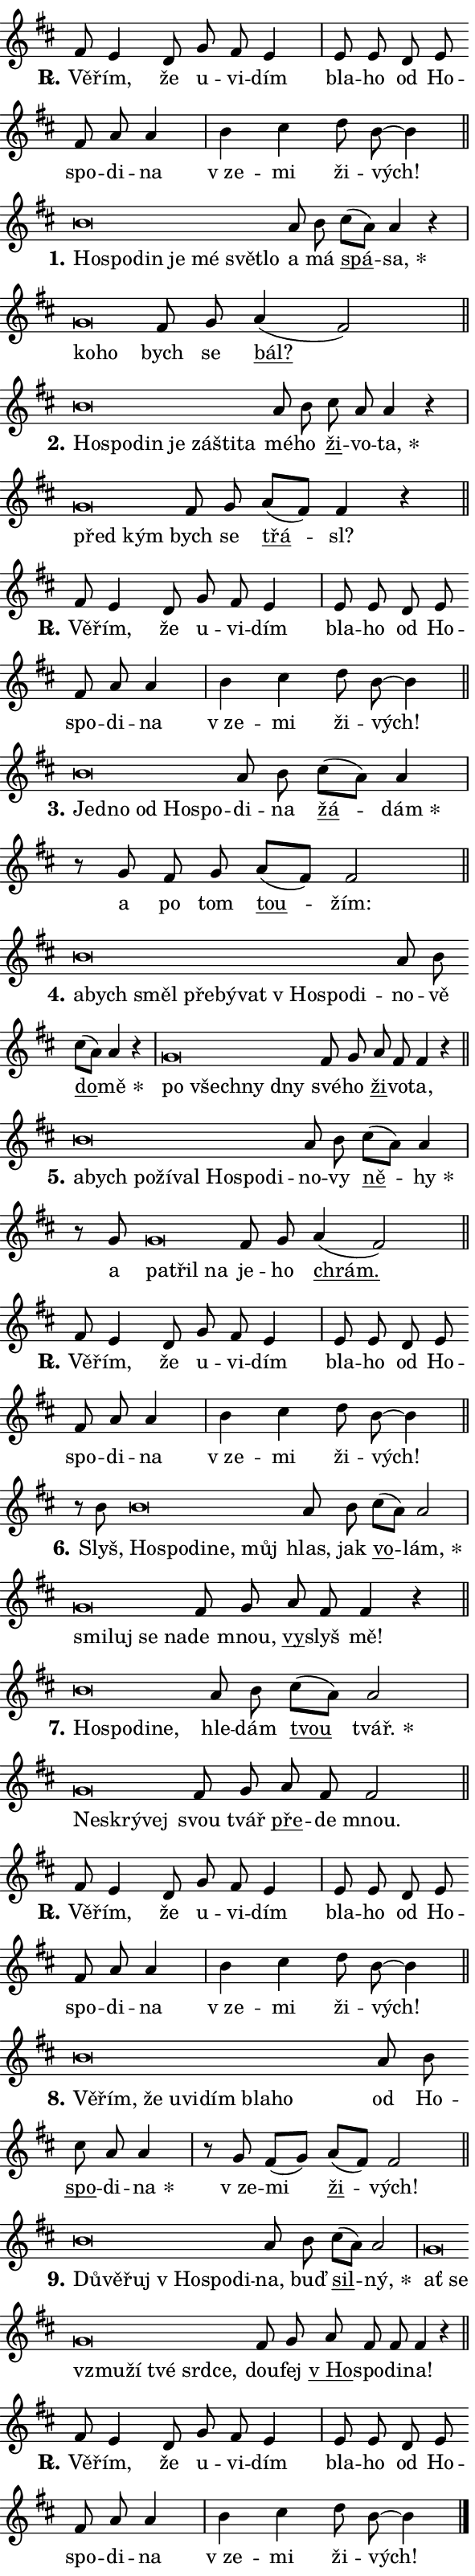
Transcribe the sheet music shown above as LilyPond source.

\version "2.24.0"
\header { tagline = "" }
\paper {
  indent = 0\cm
  top-margin = 0\cm
  right-margin = 0.13\cm % to fit lyric hyphens
  bottom-margin = 0\cm
  left-margin = 0\cm
  paper-width = 10\cm
  page-breaking = #ly:one-page-breaking
  system-system-spacing.basic-distance = #11
  score-system-spacing.basic-distance = #11
  ragged-last = ##f
}


%% Author: Thomas Morley
%% https://lists.gnu.org/archive/html/lilypond-user/2020-05/msg00002.html
#(define (line-position grob)
"Returns position of @var[grob} in current system:
   @code{'start}, if at first time-step
   @code{'end}, if at last time-step
   @code{'middle} otherwise
"
  (let* ((col (ly:item-get-column grob))
         (ln (ly:grob-object col 'left-neighbor))
         (rn (ly:grob-object col 'right-neighbor))
         (col-to-check-left (if (ly:grob? ln) ln col))
         (col-to-check-right (if (ly:grob? rn) rn col))
         (break-dir-left
           (and
             (ly:grob-property col-to-check-left 'non-musical #f)
             (ly:item-break-dir col-to-check-left)))
         (break-dir-right
           (and
             (ly:grob-property col-to-check-right 'non-musical #f)
             (ly:item-break-dir col-to-check-right))))
        (cond ((eqv? 1 break-dir-left) 'start)
              ((eqv? -1 break-dir-right) 'end)
              (else 'middle))))

#(define (tranparent-at-line-position vctor)
  (lambda (grob)
  "Relying on @code{line-position} select the relevant enry from @var{vctor}.
Used to determine transparency,"
    (case (line-position grob)
      ((end) (not (vector-ref vctor 0)))
      ((middle) (not (vector-ref vctor 1)))
      ((start) (not (vector-ref vctor 2))))))

noteHeadBreakVisibility =
#(define-music-function (break-visibility)(vector?)
"Makes @code{NoteHead}s transparent relying on @var{break-visibility}"
#{
  \override NoteHead.transparent =
    #(tranparent-at-line-position break-visibility)
#})

#(define delete-ledgers-for-transparent-note-heads
  (lambda (grob)
    "Reads whether a @code{NoteHead} is transparent.
If so this @code{NoteHead} is removed from @code{'note-heads} from
@var{grob}, which is supposed to be @code{LedgerLineSpanner}.
As a result ledgers are not printed for this @code{NoteHead}"
    (let* ((nhds-array (ly:grob-object grob 'note-heads))
           (nhds-list
             (if (ly:grob-array? nhds-array)
                 (ly:grob-array->list nhds-array)
                 '()))
           ;; Relies on the transparent-property being done before
           ;; Staff.LedgerLineSpanner.after-line-breaking is executed.
           ;; This is fragile ...
           (to-keep
             (remove
               (lambda (nhd)
                 (ly:grob-property nhd 'transparent #f))
               nhds-list)))
      ;; TODO find a better method to iterate over grob-arrays, similiar
      ;; to filter/remove etc for lists
      ;; For now rebuilt from scratch
      (set! (ly:grob-object grob 'note-heads)  '())
      (for-each
        (lambda (nhd)
          (ly:pointer-group-interface::add-grob grob 'note-heads nhd))
        to-keep))))

squashNotes = {
  \override NoteHead.X-extent = #'(-0.2 . 0.2)
  \override NoteHead.Y-extent = #'(-0.75 . 0)
  \override NoteHead.stencil =
    #(lambda (grob)
       (let ((pos (ly:grob-property grob 'staff-position)))
         (begin
           (if (< pos -7) (display "ERROR: Lower brevis then expected\n") (display ""))
           (if (<= pos -6) ly:text-interface::print ly:note-head::print))))
}
unSquashNotes = {
  \revert NoteHead.X-extent
  \revert NoteHead.Y-extent
  \revert NoteHead.stencil
}

hideNotes = \noteHeadBreakVisibility #begin-of-line-visible
unHideNotes = \noteHeadBreakVisibility #all-visible

% work-around for resetting accidentals
% https://lilypond.org/doc/v2.23/Documentation/notation/displaying-rhythms#unmetered-music
cadenzaMeasure = {
  \cadenzaOff
  \partial 1024 s1024
  \cadenzaOn
}

#(define-markup-command (accent layout props text) (markup?)
  "Underline accented syllable"
  (interpret-markup layout props
    #{\markup \override #'(offset . 4.3) \underline { #text }#}))

responsum = \markup \concat {
  "R" \hspace #-1.05 \path #0.1 #'((moveto 0 0.07) (lineto 0.9 0.8)) \hspace #0.05 "."
}

spaceSize = #0.6828661417322834 % exact space size for TeX Gyre Schola

\layout {
  \context {
    \Staff
    \remove "Time_signature_engraver"
    \override LedgerLineSpanner.after-line-breaking = #delete-ledgers-for-transparent-note-heads
  }
  \context {
    \Lyrics {
      \override LyricSpace.minimum-distance = \spaceSize
      \override LyricText.font-name = #"TeX Gyre Schola"
      \override LyricText.font-size = 1
      \override StanzaNumber.font-name = #"TeX Gyre Schola Bold"
      \override StanzaNumber.font-size = 1
    }
  }
  \context {
    \Score 
    \override NoteHead.text =
      #(lambda (grob) 
        (let ((pos (ly:grob-property grob 'staff-position)))
          #{\markup {
            \combine
              \halign #-0.55 \raise #(if (= pos -6) 0 0.5) \override #'(thickness . 2) \draw-line #'(3.2 . 0)
              \musicglyph "noteheads.sM1"
          }#}))
  }
}

% magnetic-lyrics.ily
%
%   written by
%     Jean Abou Samra <jean@abou-samra.fr>
%     Werner Lemberg <wl@gnu.org>
%
%   adapted by
%     Jiri Hon <jiri.hon@gmail.com>
%
% Version 2022-Apr-15

% https://www.mail-archive.com/lilypond-user@gnu.org/msg149350.html

#(define (Left_hyphen_pointer_engraver context)
   "Collect syllable-hyphen-syllable occurrences in lyrics and store
them in properties.  This engraver only looks to the left.  For
example, if the lyrics input is @code{foo -- bar}, it does the
following.

@itemize @bullet
@item
Set the @code{text} property of the @code{LyricHyphen} grob between
@q{foo} and @q{bar} to @code{foo}.

@item
Set the @code{left-hyphen} property of the @code{LyricText} grob with
text @q{foo} to the @code{LyricHyphen} grob between @q{foo} and
@q{bar}.
@end itemize

Use this auxiliary engraver in combination with the
@code{lyric-@/text::@/apply-@/magnetic-@/offset!} hook."
   (let ((hyphen #f)
         (text #f))
     (make-engraver
      (acknowledgers
       ((lyric-syllable-interface engraver grob source-engraver)
        (set! text grob)))
      (end-acknowledgers
       ((lyric-hyphen-interface engraver grob source-engraver)
        ;(when (not (grob::has-interface grob 'lyric-space-interface))
          (set! hyphen grob)));)
      ((stop-translation-timestep engraver)
       (when (and text hyphen)
         (ly:grob-set-object! text 'left-hyphen hyphen))
       (set! text #f)
       (set! hyphen #f)))))

#(define (lyric-text::apply-magnetic-offset! grob)
   "If the space between two syllables is less than the value in
property @code{LyricText@/.details@/.squash-threshold}, move the right
syllable to the left so that it gets concatenated with the left
syllable.

Use this function as a hook for
@code{LyricText@/.after-@/line-@/breaking} if the
@code{Left_@/hyphen_@/pointer_@/engraver} is active."
   (let ((hyphen (ly:grob-object grob 'left-hyphen #f)))
     (when hyphen
       (let ((left-text (ly:spanner-bound hyphen LEFT)))
         (when (grob::has-interface left-text 'lyric-syllable-interface)
           (let* ((common (ly:grob-common-refpoint grob left-text X))
                  (this-x-ext (ly:grob-extent grob common X))
                  (left-x-ext
                   (begin
                     ;; Trigger magnetism for left-text.
                     (ly:grob-property left-text 'after-line-breaking)
                     (ly:grob-extent left-text common X)))
                  ;; `delta` is the gap width between two syllables.
                  (delta (- (interval-start this-x-ext)
                            (interval-end left-x-ext)))
                  (details (ly:grob-property grob 'details))
                  (threshold (assoc-get 'squash-threshold details 0.2)))
             (when (< delta threshold)
               (let* (;; We have to manipulate the input text so that
                      ;; ligatures crossing syllable boundaries are not
                      ;; disabled.  For languages based on the Latin
                      ;; script this is essentially a beautification.
                      ;; However, for non-Western scripts it can be a
                      ;; necessity.
                      (lt (ly:grob-property left-text 'text))
                      (rt (ly:grob-property grob 'text))
                      (is-space (grob::has-interface hyphen 'lyric-space-interface))
                      (space (if is-space " " ""))
                      (extra-delta (if is-space spaceSize 0))
                      ;; Append new syllable.
                      (ltrt-space (if (and (string? lt) (string? rt))
                                (string-append lt space rt)
                                (make-concat-markup (list lt space rt))))
                      ;; Right-align `ltrt` to the right side.
                      (ltrt-space-markup (grob-interpret-markup
                               grob
                               (make-translate-markup
                                (cons (interval-length this-x-ext) 0)
                                (make-right-align-markup ltrt-space)))))
                 (begin
                   ;; Don't print `left-text`.
                   (ly:grob-set-property! left-text 'stencil #f)
                   ;; Set text and stencil (which holds all collected
                   ;; syllables so far) and shift it to the left.
                   (ly:grob-set-property! grob 'text ltrt-space)
                   (ly:grob-set-property! grob 'stencil ltrt-space-markup)
                   (ly:grob-translate-axis! grob (- (- delta extra-delta)) X))))))))))


#(define (lyric-hyphen::displace-bounds-first grob)
   ;; Make very sure this callback isn't triggered too early.
   (let ((left (ly:spanner-bound grob LEFT))
         (right (ly:spanner-bound grob RIGHT)))
     (ly:grob-property left 'after-line-breaking)
     (ly:grob-property right 'after-line-breaking)
     (ly:lyric-hyphen::print grob)))

squashThreshold = #0.4

\layout {
  \context {
    \Lyrics
    \consists #Left_hyphen_pointer_engraver
    \override LyricText.after-line-breaking =
      #lyric-text::apply-magnetic-offset!
    \override LyricHyphen.stencil = #lyric-hyphen::displace-bounds-first
    \override LyricText.details.squash-threshold = \squashThreshold
    \override LyricHyphen.minimum-distance = 0
    \override LyricHyphen.minimum-length = \squashThreshold
  }
}

squashText = \override LyricText.details.squash-threshold = 9999
unSquashText = \override LyricText.details.squash-threshold = \squashThreshold

leftText = \override LyricText.self-alignment-X = #LEFT
unLeftText = \revert LyricText.self-alignment-X

starOffset = #(lambda (grob) 
                (let ((x_offset (ly:self-alignment-interface::aligned-on-x-parent grob)))
                  (if (= x_offset 0) 0 (+ x_offset 1.2))))

star = #(define-music-function (syllable)(string?)
"Append star separator at the end of a syllable"
#{
  \once \override LyricText.X-offset = #starOffset
  \lyricmode { \markup {
    #syllable
    \override #'((font-name . "TeX Gyre Schola Bold")) \hspace #0.2 \lower #0.65 \larger "*"
  } }
#})

starAccent = #(define-music-function (syllable)(string?)
"Append star separator at the end of a syllable and make accent"
#{
  \once \override LyricText.X-offset = #starOffset
  \lyricmode { \markup {
    \accent #syllable
    \override #'((font-name . "TeX Gyre Schola Bold")) \hspace #0.2 \lower #0.65 \larger "*"
  } }
#})

breath = #(define-music-function (syllable)(string?)
"Append breathing indicator at the end of a syllable"
#{
  \lyricmode { \markup { #syllable "+" } }
#})

optionalBreath = #(define-music-function (syllable)(string?)
"Append optional breathing indicator at the end of a syllable"
#{
  \lyricmode { \markup { #syllable "(+)" } }
#})


\score {
    <<
        \new Voice = "melody" { \cadenzaOn \key d \major \relative { fis'8 e4 d8 g fis e4 \cadenzaMeasure \bar "|" e8 e d e \bar "" fis a a4 \cadenzaMeasure \bar "|" b cis d8 b~ b4 \cadenzaMeasure \bar "||" \break } }
        \new Lyrics \lyricsto "melody" { \lyricmode { \set stanza = \responsum
Vě -- řím, že u -- vi -- dím bla -- ho od Ho -- spo -- di -- na "v ze" -- mi ži -- vých! } }
    >>
    \layout {}
}

\score {
    <<
        \new Voice = "melody" { \cadenzaOn \key d \major \relative { \squashNotes b'\breve*1/16 \hideNotes \breve*1/16 \bar "" \breve*1/16 \bar "" \breve*1/16 \bar "" \breve*1/16 \bar "" \breve*1/16 \breve*1/16 \bar "" \unHideNotes \unSquashNotes a8 b \bar "" cis[( a)] a4 r \cadenzaMeasure \bar "|" \squashNotes g\breve*1/16 \hideNotes \breve*1/16 \bar "" \unHideNotes \unSquashNotes fis8 g \bar "" a4( fis2) \cadenzaMeasure \bar "||" \break } }
        \new Lyrics \lyricsto "melody" { \lyricmode { \set stanza = "1."
\leftText Ho -- \squashText spo -- din je mé svět -- lo \unLeftText \unSquashText a má \markup \accent spá -- \star sa, \leftText ko -- \squashText ho \unLeftText \unSquashText bych se \markup \accent bál? } }
    >>
    \layout {}
}

\score {
    <<
        \new Voice = "melody" { \cadenzaOn \key d \major \relative { \squashNotes b'\breve*1/16 \hideNotes \breve*1/16 \bar "" \breve*1/16 \bar "" \breve*1/16 \bar "" \breve*1/16 \bar "" \breve*1/16 \breve*1/16 \bar "" \unHideNotes \unSquashNotes a8 b \bar "" cis a a4 r \cadenzaMeasure \bar "|" \squashNotes g\breve*1/16 \hideNotes \breve*1/16 \bar "" \unHideNotes \unSquashNotes fis8 g \bar "" a[( fis)] fis4 r \cadenzaMeasure \bar "||" \break } }
        \new Lyrics \lyricsto "melody" { \lyricmode { \set stanza = "2."
\leftText Ho -- \squashText spo -- din je zá -- šti -- ta \unLeftText \unSquashText mé -- ho \markup \accent ži -- vo -- \star ta, \leftText před \squashText kým \unLeftText \unSquashText bych se \markup \accent třá -- sl? } }
    >>
    \layout {}
}

\score {
    <<
        \new Voice = "melody" { \cadenzaOn \key d \major \relative { fis'8 e4 d8 g fis e4 \cadenzaMeasure \bar "|" e8 e d e \bar "" fis a a4 \cadenzaMeasure \bar "|" b cis d8 b~ b4 \cadenzaMeasure \bar "||" \break } }
        \new Lyrics \lyricsto "melody" { \lyricmode { \set stanza = \responsum
Vě -- řím, že u -- vi -- dím bla -- ho od Ho -- spo -- di -- na "v ze" -- mi ži -- vých! } }
    >>
    \layout {}
}

\score {
    <<
        \new Voice = "melody" { \cadenzaOn \key d \major \relative { \squashNotes b'\breve*1/16 \hideNotes \breve*1/16 \bar "" \breve*1/16 \bar "" \breve*1/16 \breve*1/16 \bar "" \unHideNotes \unSquashNotes a8 b \bar "" cis[( a)] a4 \cadenzaMeasure \bar "|" r8 g8 fis8 g \bar "" a[( fis)] fis2 \cadenzaMeasure \bar "||" \break } }
        \new Lyrics \lyricsto "melody" { \lyricmode { \set stanza = "3."
\leftText Jed -- \squashText no od Ho -- spo -- \unLeftText \unSquashText di -- na \markup \accent žá -- \star dám a po tom \markup \accent tou -- žím: } }
    >>
    \layout {}
}

\score {
    <<
        \new Voice = "melody" { \cadenzaOn \key d \major \relative { \squashNotes b'\breve*1/16 \hideNotes \breve*1/16 \bar "" \breve*1/16 \bar "" \breve*1/16 \bar "" \breve*1/16 \bar "" \breve*1/16 \bar "" \breve*1/16 \bar "" \breve*1/16 \breve*1/16 \bar "" \unHideNotes \unSquashNotes a8 b \bar "" cis[( a)] a4 r \cadenzaMeasure \bar "|" \squashNotes g\breve*1/16 \hideNotes \breve*1/16 \bar "" \breve*1/16 \breve*1/16 \bar "" \unHideNotes \unSquashNotes fis8 g \bar "" a8 fis fis4 r \cadenzaMeasure \bar "||" \break } }
        \new Lyrics \lyricsto "melody" { \lyricmode { \set stanza = "4."
\leftText a -- \squashText bych směl pře -- bý -- vat "v Ho" -- spo -- di -- \unLeftText \unSquashText no -- vě \markup \accent do -- \star mě \leftText po \squashText všech -- ny dny \unLeftText \unSquashText své -- ho \markup \accent ži -- vo -- ta, } }
    >>
    \layout {}
}

\score {
    <<
        \new Voice = "melody" { \cadenzaOn \key d \major \relative { \squashNotes b'\breve*1/16 \hideNotes \breve*1/16 \bar "" \breve*1/16 \bar "" \breve*1/16 \bar "" \breve*1/16 \bar "" \breve*1/16 \bar "" \breve*1/16 \breve*1/16 \bar "" \unHideNotes \unSquashNotes a8 b \bar "" cis[( a)] a4 \cadenzaMeasure \bar "|" r8 g \squashNotes g\breve*1/16 \hideNotes \breve*1/16 \breve*1/16 \bar "" \unHideNotes \unSquashNotes fis8 g \bar "" a4( fis2) \cadenzaMeasure \bar "||" \break } }
        \new Lyrics \lyricsto "melody" { \lyricmode { \set stanza = "5."
\leftText a -- \squashText bych po -- ží -- val Ho -- spo -- di -- \unLeftText \unSquashText no -- vy \markup \accent ně -- \star hy a \leftText pa -- \squashText třil na \unLeftText \unSquashText je -- ho \markup \accent chrám. } }
    >>
    \layout {}
}

\score {
    <<
        \new Voice = "melody" { \cadenzaOn \key d \major \relative { fis'8 e4 d8 g fis e4 \cadenzaMeasure \bar "|" e8 e d e \bar "" fis a a4 \cadenzaMeasure \bar "|" b cis d8 b~ b4 \cadenzaMeasure \bar "||" \break } }
        \new Lyrics \lyricsto "melody" { \lyricmode { \set stanza = \responsum
Vě -- řím, že u -- vi -- dím bla -- ho od Ho -- spo -- di -- na "v ze" -- mi ži -- vých! } }
    >>
    \layout {}
}

\score {
    <<
        \new Voice = "melody" { \cadenzaOn \key d \major \relative { r8 b'8 \squashNotes b\breve*1/16 \hideNotes \breve*1/16 \bar "" \breve*1/16 \bar "" \breve*1/16 \breve*1/16 \bar "" \unHideNotes \unSquashNotes a8 b \bar "" cis[( a)] a2 \cadenzaMeasure \bar "|" \squashNotes g\breve*1/16 \hideNotes \breve*1/16 \bar "" \breve*1/16 \breve*1/16 \bar "" \unHideNotes \unSquashNotes fis8 g \bar "" a fis fis4 r \cadenzaMeasure \bar "||" \break } }
        \new Lyrics \lyricsto "melody" { \lyricmode { \set stanza = "6."
Slyš, \leftText Ho -- \squashText spo -- di -- ne, můj \unLeftText \unSquashText hlas, jak \markup \accent vo -- \star lám, \leftText smi -- \squashText luj se na -- \unLeftText \unSquashText de mnou, \markup \accent vy -- slyš mě! } }
    >>
    \layout {}
}

\score {
    <<
        \new Voice = "melody" { \cadenzaOn \key d \major \relative { \squashNotes b'\breve*1/16 \hideNotes \breve*1/16 \bar "" \breve*1/16 \breve*1/16 \bar "" \unHideNotes \unSquashNotes a8 b \bar "" cis[( a)] a2 \cadenzaMeasure \bar "|" \squashNotes g\breve*1/16 \hideNotes \breve*1/16 \breve*1/16 \bar "" \unHideNotes \unSquashNotes fis8 g \bar "" a fis fis2 \cadenzaMeasure \bar "||" \break } }
        \new Lyrics \lyricsto "melody" { \lyricmode { \set stanza = "7."
\leftText Ho -- \squashText spo -- di -- ne, \unLeftText \unSquashText hle -- dám \markup \accent tvou \star tvář. \leftText Ne -- \squashText skrý -- vej \unLeftText \unSquashText svou tvář \markup \accent pře -- de mnou. } }
    >>
    \layout {}
}

\score {
    <<
        \new Voice = "melody" { \cadenzaOn \key d \major \relative { fis'8 e4 d8 g fis e4 \cadenzaMeasure \bar "|" e8 e d e \bar "" fis a a4 \cadenzaMeasure \bar "|" b cis d8 b~ b4 \cadenzaMeasure \bar "||" \break } }
        \new Lyrics \lyricsto "melody" { \lyricmode { \set stanza = \responsum
Vě -- řím, že u -- vi -- dím bla -- ho od Ho -- spo -- di -- na "v ze" -- mi ži -- vých! } }
    >>
    \layout {}
}

\score {
    <<
        \new Voice = "melody" { \cadenzaOn \key d \major \relative { \squashNotes b'\breve*1/16 \hideNotes \breve*1/16 \bar "" \breve*1/16 \bar "" \breve*1/16 \bar "" \breve*1/16 \bar "" \breve*1/16 \bar "" \breve*1/16 \breve*1/16 \bar "" \unHideNotes \unSquashNotes a8 b \bar "" cis a a4 \cadenzaMeasure \bar "|" r8 g8 fis8[( g)] \bar "" a[( fis)] fis2 \cadenzaMeasure \bar "||" \break } }
        \new Lyrics \lyricsto "melody" { \lyricmode { \set stanza = "8."
\leftText Vě -- \squashText řím, že u -- vi -- dím bla -- ho \unLeftText \unSquashText od Ho -- \markup \accent spo -- di -- \star na "v ze" -- mi \markup \accent ži -- vých! } }
    >>
    \layout {}
}

\score {
    <<
        \new Voice = "melody" { \cadenzaOn \key d \major \relative { \squashNotes b'\breve*1/16 \hideNotes \breve*1/16 \bar "" \breve*1/16 \bar "" \breve*1/16 \bar "" \breve*1/16 \breve*1/16 \bar "" \unHideNotes \unSquashNotes a8 b \bar "" cis[( a)] a2 \cadenzaMeasure \bar "|" \squashNotes g\breve*1/16 \hideNotes \breve*1/16 \bar "" \breve*1/16 \bar "" \breve*1/16 \bar "" \breve*1/16 \bar "" \breve*1/16 \breve*1/16 \bar "" \unHideNotes \unSquashNotes fis8 g \bar "" a fis fis fis4 r \cadenzaMeasure \bar "||" \break } }
        \new Lyrics \lyricsto "melody" { \lyricmode { \set stanza = "9."
\leftText Dů -- \squashText vě -- řuj "v Ho" -- spo -- di -- \unLeftText \unSquashText na, buď \markup \accent sil -- \star ný, \leftText ať \squashText se vzmu -- ží tvé srd -- ce, \unLeftText \unSquashText dou -- fej \markup \accent "v Ho" -- spo -- di -- na! } }
    >>
    \layout {}
}

\score {
    <<
        \new Voice = "melody" { \cadenzaOn \key d \major \relative { fis'8 e4 d8 g fis e4 \cadenzaMeasure \bar "|" e8 e d e \bar "" fis a a4 \cadenzaMeasure \bar "|" b cis d8 b~ b4 \cadenzaMeasure \bar "||" \break } \bar "|." }
        \new Lyrics \lyricsto "melody" { \lyricmode { \set stanza = \responsum
Vě -- řím, že u -- vi -- dím bla -- ho od Ho -- spo -- di -- na "v ze" -- mi ži -- vých! } }
    >>
    \layout {}
}
